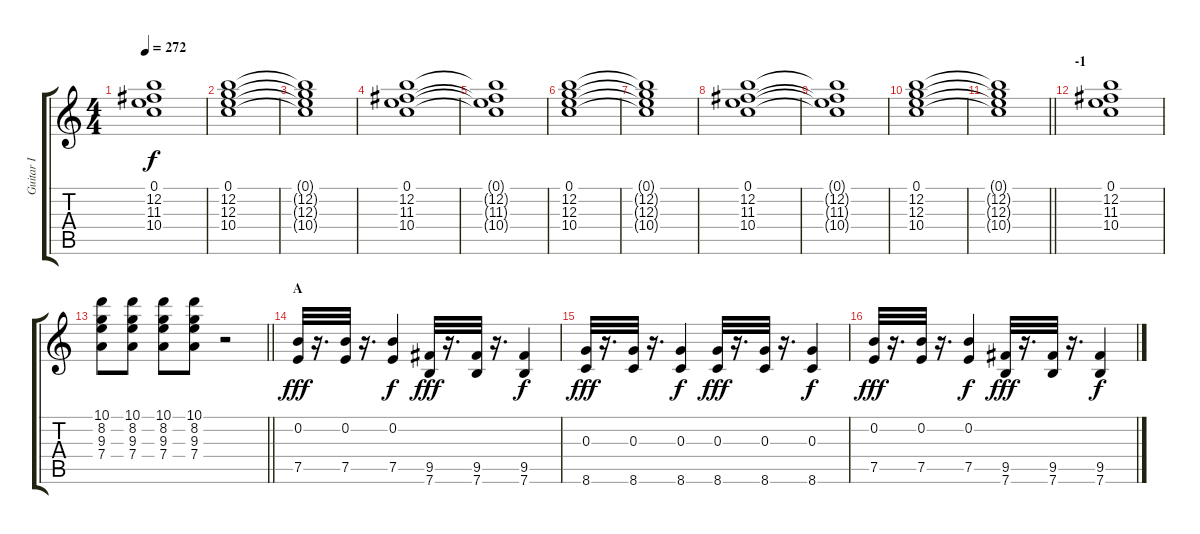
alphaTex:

\track ("Guitar I" "Guitar I") {instrument distortionguitar}
\staff {score tabs}
\tuning (E4 B3 G3 D3 A2 E2) {hide}
\ts (4 4)
\tempo 272
\clef g2
\ks c
(0.1{t} 12.2{t} 11.3{t} 10.4{t}).1{dy f} |
(0.1 12.2 12.3 10.4).1 |
(0.1{t} 12.2{t} 12.3{t} 10.4{t}).1 |
(0.1 12.2 11.3 10.4).1 |
(0.1{t} 12.2{t} 11.3{t} 10.4{t}).1 |
(0.1 12.2 12.3 10.4).1 |
(0.1{t} 12.2{t} 12.3{t} 10.4{t}).1 |
(0.1 12.2 11.3 10.4).1 |
(0.1{t} 12.2{t} 11.3{t} 10.4{t}).1 |
(0.1 12.2 12.3 10.4).1 |
\barLineRight lightlight
(0.1{t} 12.2{t} 12.3{t} 10.4{t}).1 |
\section ("" "-1")
(0.1 12.2 11.3 10.4).1 |
\barLineRight lightlight
(10.1 8.2 9.3 7.4).8 (10.1 8.2 9.3 7.4).8 (10.1 8.2 9.3 7.4).8 (10.1 8.2 9.3 7.4).8 r.2 |
\section ("" "A")
(0.2 7.5).32{dy fff} r.16{d} (0.2 7.5).32 r.16{d} (0.2 7.5).4{dy f} (9.5 7.6).32{dy fff} r.16{d} (9.5 7.6).32 r.16{d} (9.5 7.6).4{dy f} |
(0.3 8.6).32{dy fff} r.16{d} (0.3 8.6).32 r.16{d} (0.3 8.6).4{dy f} (0.3 8.6).32{dy fff} r.16{d} (0.3 8.6).32 r.16{d} (0.3 8.6).4{dy f} |
(0.2 7.5).32{dy fff} r.16{d} (0.2 7.5).32 r.16{d} (0.2 7.5).4{dy f} (9.5 7.6).32{dy fff} r.16{d} (9.5 7.6).32 r.16{d} (9.5 7.6).4{dy f}
